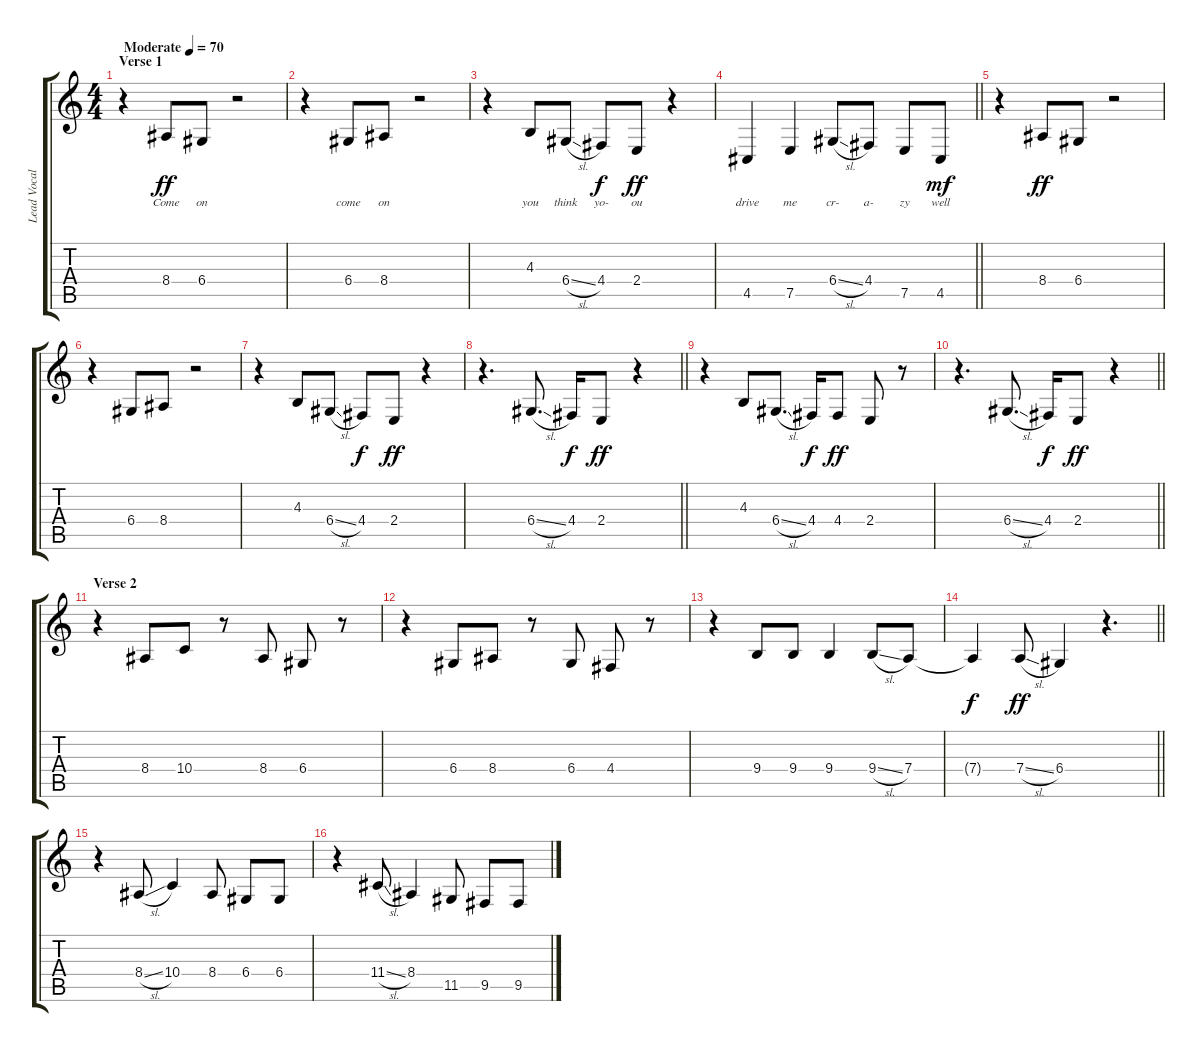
\track ("Lead Vocals" "Lead Vocal") {instrument voiceoohs}
\staff {score tabs}
\tuning (E4 B3 G3 D3 A2 E2) {hide}
\ts (4 4)
\section ("" "Verse 1")
\tempo (70 "Moderate")
\clef g2
\ks c
r.4{dy ff instrument voiceoohs} 8.4.8{lyrics (0 "Come") lyrics (1 "") lyrics (2 "") lyrics (3 "") lyrics (4 "")} 6.4.8{lyrics (0 "on") lyrics (1 "") lyrics (2 "") lyrics (3 "") lyrics (4 "")} r.2 |
r.4 6.4.8{lyrics (0 "come") lyrics (1 "") lyrics (2 "") lyrics (3 "") lyrics (4 "")} 8.4.8{lyrics (0 "on") lyrics (1 "") lyrics (2 "") lyrics (3 "") lyrics (4 "")} r.2 |
r.4 4.3.8{lyrics (0 "you") lyrics (1 "") lyrics (2 "") lyrics (3 "") lyrics (4 "")} 6.4{sl}.8{lyrics (0 "think") lyrics (1 "") lyrics (2 "") lyrics (3 "") lyrics (4 "")} 4.4.8{lyrics (0 "yo-") lyrics (1 "") lyrics (2 "") lyrics (3 "") lyrics (4 "") dy f} 2.4.8{lyrics (0 "ou") lyrics (1 "") lyrics (2 "") lyrics (3 "") lyrics (4 "") dy ff} r.4 |
\barLineRight lightlight
4.5.4{lyrics (0 "drive") lyrics (1 "") lyrics (2 "") lyrics (3 "") lyrics (4 "")} 7.5.4{lyrics (0 "me") lyrics (1 "") lyrics (2 "") lyrics (3 "") lyrics (4 "")} 6.4{sl}.8{lyrics (0 "cr-") lyrics (1 "") lyrics (2 "") lyrics (3 "") lyrics (4 "")} 4.4.8{lyrics (0 "a-") lyrics (1 "") lyrics (2 "") lyrics (3 "") lyrics (4 "")} 7.5.8{lyrics (0 "zy") lyrics (1 "") lyrics (2 "") lyrics (3 "") lyrics (4 "")} 4.5.8{lyrics (0 "well") lyrics (1 "") lyrics (2 "") lyrics (3 "") lyrics (4 "") dy mf} |
r.4 8.4.8{dy ff} 6.4.8 r.2 |
r.4 6.4.8 8.4.8 r.2 |
r.4 4.3.8 6.4{sl}.8 4.4.8{dy f} 2.4.8{dy ff} r.4 |
\barLineRight lightlight
r.4{d} 6.4{sl}.8{d} 4.4.16{dy f} 2.4.8{dy ff} r.4 |
r.4 4.3.8 6.4{sl}.8{d} 4.4.16{dy f} 4.4.8{dy ff} 2.4.8 r.8 |
\barLineRight lightlight
r.4{d} 6.4{sl}.8{d} 4.4.16{dy f} 2.4.8{dy ff} r.4 |
\section ("" "Verse 2")
r.4 8.4.8 10.4.8 r.8 8.4.8 6.4.8 r.8 |
r.4 6.4.8 8.4.8 r.8 6.4.8 4.4.8 r.8 |
r.4 9.4.8 9.4.8 9.4.4 9.4{sl}.8 7.4.8 |
\barLineRight lightlight
7.4{t}.4{dy f} 7.4{sl}.8{dy ff} 6.4.4 r.4{d} |
r.4 8.4{sl}.8 10.4.4 8.4.8 6.4.8 6.4.8 |
r.4 11.4{sl}.8 8.4.4 11.5.8 9.5.8 9.5.8
